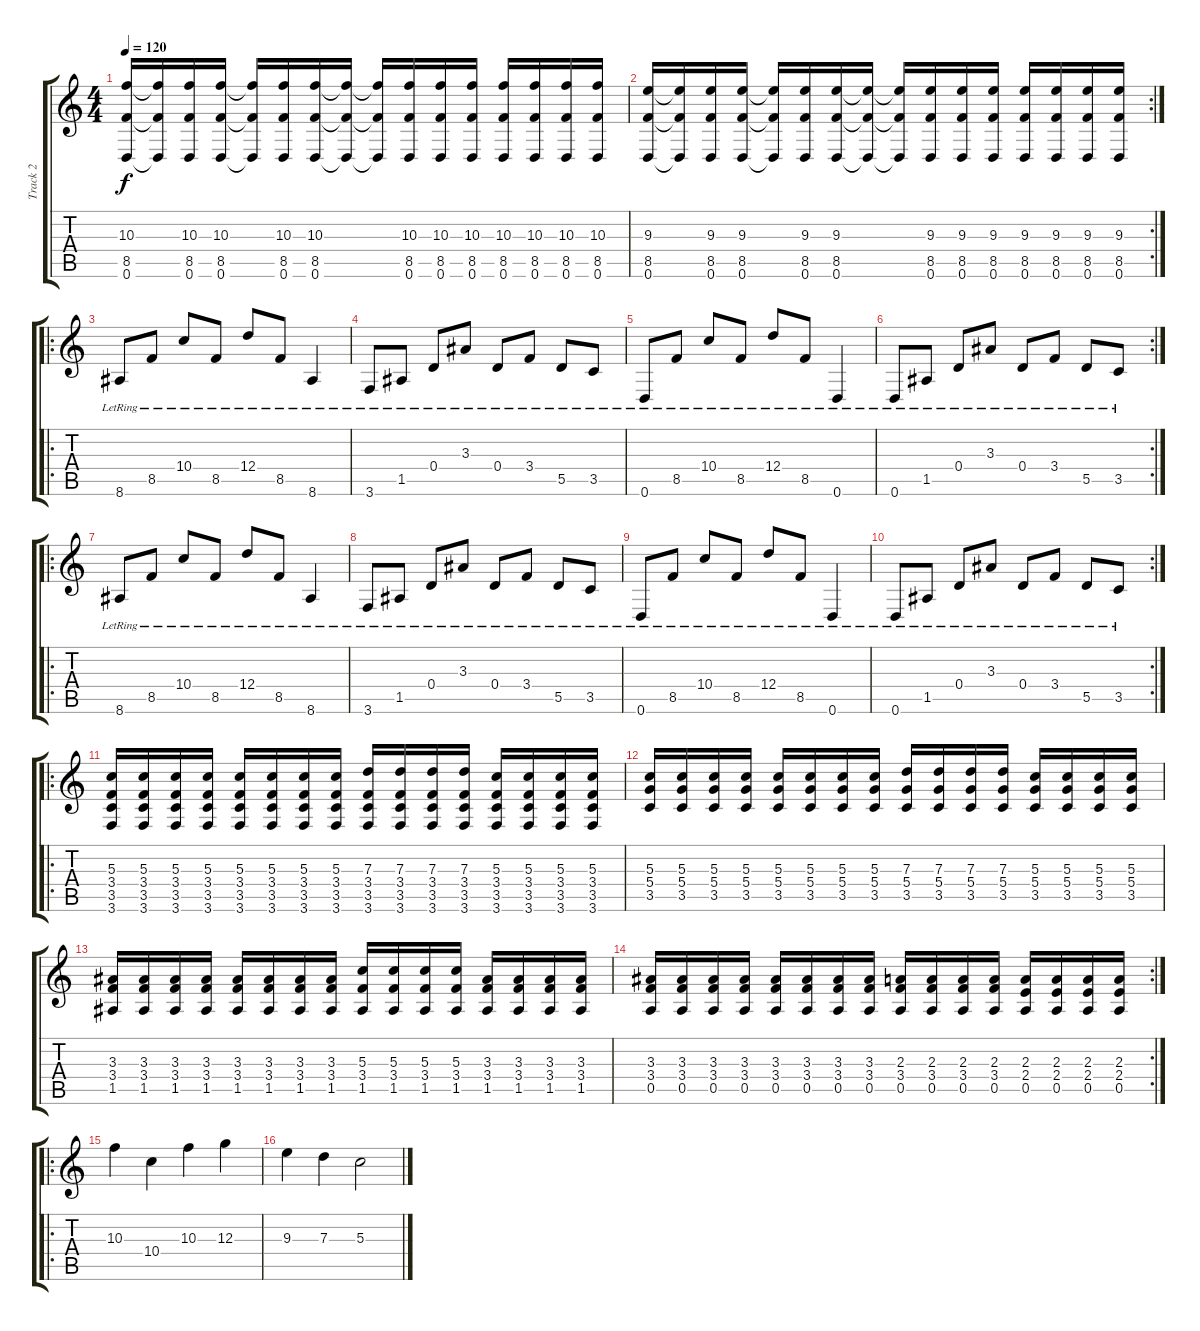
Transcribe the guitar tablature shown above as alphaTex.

\track ("Track 2" "Track 2") {instrument distortionguitar}
\staff {score tabs}
\tuning (E4 B3 G3 D3 A2 D2) {hide}
\ts (4 4)
\tempo 120
\clef g2
\ks c
(10.3 8.5 0.6).16{dy f} (10.3{t} 8.5{t} 0.6{t}).16 (10.3 8.5 0.6).16 (10.3 8.5 0.6).16 (10.3{t} 8.5{t} 0.6{t}).16 (10.3 8.5 0.6).16 (10.3 8.5 0.6).16 (10.3{t} 8.5{t} 0.6{t}).16 (10.3{t} 8.5{t} 0.6{t}).16 (10.3 8.5 0.6).16 (10.3 8.5 0.6).16 (10.3 8.5 0.6).16 (10.3 8.5 0.6).16 (10.3 8.5 0.6).16 (10.3 8.5 0.6).16 (10.3 8.5 0.6).16 |
\rc 2
(9.3 8.5 0.6).16 (9.3{t} 8.5{t} 0.6{t}).16 (9.3 8.5 0.6).16 (9.3 8.5 0.6).16 (9.3{t} 8.5{t} 0.6{t}).16 (9.3 8.5 0.6).16 (9.3 8.5 0.6).16 (9.3{t} 8.5{t} 0.6{t}).16 (9.3{t} 8.5{t} 0.6{t}).16 (9.3 8.5 0.6).16 (9.3 8.5 0.6).16 (9.3 8.5 0.6).16 (9.3 8.5 0.6).16 (9.3 8.5 0.6).16 (9.3 8.5 0.6).16 (9.3 8.5 0.6).16 |
\ro
8.6{lr}.8{instrument acousticguitarsteel} 8.5{lr}.8 10.4{lr}.8 8.5{lr}.8 12.4{lr}.8 8.5{lr}.8 8.6{lr}.4 |
3.6{lr}.8 1.5{lr}.8 0.4{lr}.8 3.3{lr}.8 0.4{lr}.8 3.4{lr}.8 5.5{lr}.8 3.5{lr}.8 |
0.6{lr}.8 8.5{lr}.8 10.4{lr}.8 8.5{lr}.8 12.4{lr}.8 8.5{lr}.8 0.6{lr}.4 |
\rc 2
0.6{lr}.8 1.5{lr}.8 0.4{lr}.8 3.3{lr}.8 0.4{lr}.8 3.4{lr}.8 5.5{lr}.8 3.5{lr}.8 |
\ro
8.6{lr}.8{volume 16 instrument distortionguitar} 8.5{lr}.8 10.4{lr}.8 8.5{lr}.8 12.4{lr}.8 8.5{lr}.8 8.6{lr}.4 |
3.6{lr}.8 1.5{lr}.8 0.4{lr}.8 3.3{lr}.8 0.4{lr}.8 3.4{lr}.8 5.5{lr}.8 3.5{lr}.8 |
0.6{lr}.8 8.5{lr}.8 10.4{lr}.8 8.5{lr}.8 12.4{lr}.8 8.5{lr}.8 0.6{lr}.4 |
\rc 2
0.6{lr}.8 1.5{lr}.8 0.4{lr}.8 3.3{lr}.8 0.4{lr}.8 3.4{lr}.8 5.5{lr}.8 3.5{lr}.8 |
\ro
(5.3 3.4 3.5 3.6).16 (5.3 3.4 3.5 3.6).16 (5.3 3.4 3.5 3.6).16 (5.3 3.4 3.5 3.6).16 (5.3 3.4 3.5 3.6).16 (5.3 3.4 3.5 3.6).16 (5.3 3.4 3.5 3.6).16 (5.3 3.4 3.5 3.6).16 (7.3 3.4 3.5 3.6).16 (7.3 3.4 3.5 3.6).16 (7.3 3.4 3.5 3.6).16 (7.3 3.4 3.5 3.6).16 (5.3 3.4 3.5 3.6).16 (5.3 3.4 3.5 3.6).16 (5.3 3.4 3.5 3.6).16 (5.3 3.4 3.5 3.6).16 |
(5.3 5.4 3.5).16 (5.3 5.4 3.5).16 (5.3 5.4 3.5).16 (5.3 5.4 3.5).16 (5.3 5.4 3.5).16 (5.3 5.4 3.5).16 (5.3 5.4 3.5).16 (5.3 5.4 3.5).16 (7.3 5.4 3.5).16 (7.3 5.4 3.5).16 (7.3 5.4 3.5).16 (7.3 5.4 3.5).16 (5.3 5.4 3.5).16 (5.3 5.4 3.5).16 (5.3 5.4 3.5).16 (5.3 5.4 3.5).16 |
(3.3 3.4 1.5).16 (3.3 3.4 1.5).16 (3.3 3.4 1.5).16 (3.3 3.4 1.5).16 (3.3 3.4 1.5).16 (3.3 3.4 1.5).16 (3.3 3.4 1.5).16 (3.3 3.4 1.5).16 (5.3 3.4 1.5).16 (5.3 3.4 1.5).16 (5.3 3.4 1.5).16 (5.3 3.4 1.5).16 (3.3 3.4 1.5).16 (3.3 3.4 1.5).16 (3.3 3.4 1.5).16 (3.3 3.4 1.5).16 |
\rc 2
(3.3 3.4 0.5).16 (3.3 3.4 0.5).16 (3.3 3.4 0.5).16 (3.3 3.4 0.5).16 (3.3 3.4 0.5).16 (3.3 3.4 0.5).16 (3.3 3.4 0.5).16 (3.3 3.4 0.5).16 (2.3 3.4 0.5).16 (2.3 3.4 0.5).16 (2.3 3.4 0.5).16 (2.3 3.4 0.5).16 (2.3 2.4 0.5).16 (2.3 2.4 0.5).16 (2.3 2.4 0.5).16 (2.3 2.4 0.5).16 |
\ro
10.3.4 10.4.4 10.3.4 12.3.4 |
9.3.4 7.3.4 5.3.2
